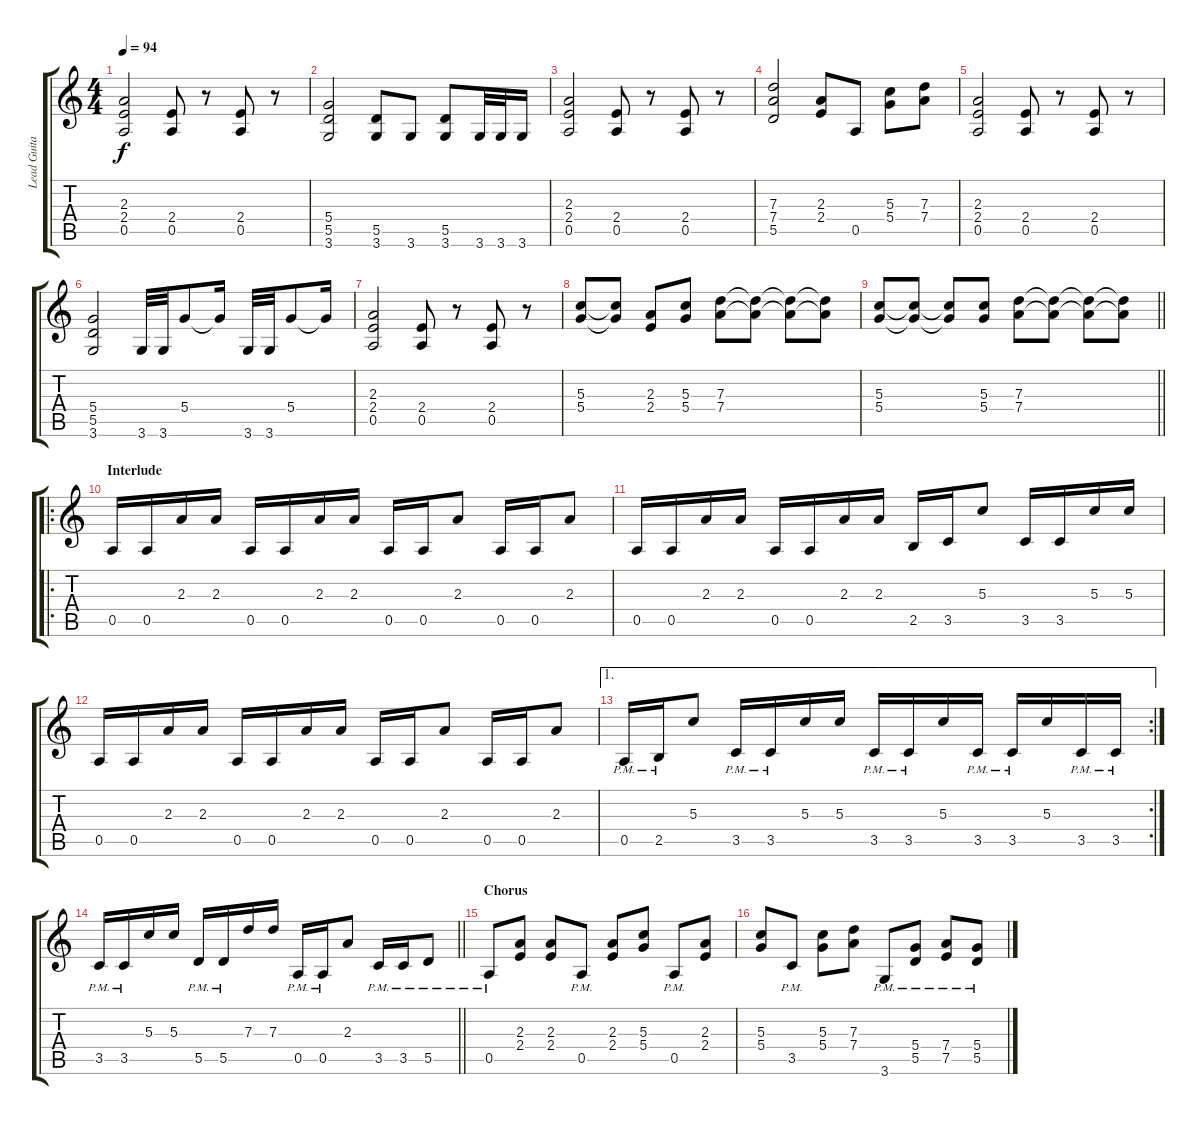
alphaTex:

\track ("Lead Guitar" "Lead Guita") {instrument overdrivenguitar}
\staff {score tabs}
\tuning (E4 B3 G3 D3 A2 E2) {hide}
\ts (4 4)
\tempo 94
\clef g2
\ks c
(2.3 2.4 0.5).2{dy f} (2.4 0.5).8 r.8 (2.4 0.5).8 r.8 |
(5.4 5.5 3.6).2 (5.5 3.6).8 3.6.8 (5.5 3.6).8 3.6.32 3.6.32 3.6.16 |
(2.3 2.4 0.5).2 (2.4 0.5).8 r.8 (2.4 0.5).8 r.8 |
(7.3 7.4 5.5).2 (2.3 2.4).8 0.5.8 (5.3 5.4).8 (7.3 7.4).8 |
(2.3 2.4 0.5).2 (2.4 0.5).8 r.8 (2.4 0.5).8 r.8 |
(5.4 5.5 3.6).2 3.6.32 3.6.32 5.4.8 5.4{t}.16 3.6.32 3.6.32 5.4.8 5.4{t}.16 |
(2.3 2.4 0.5).2 (2.4 0.5).8 r.8 (2.4 0.5).8 r.8 |
(5.3 5.4).8 (5.3{t} 5.4{t}).8 (2.3 2.4).8 (5.3 5.4).8 (7.3 7.4).8 (7.3{t} 7.4{t}).8 (7.3{t} 7.4{t}).8 (7.3{t} 7.4{t}).8 |
\barLineRight lightlight
(5.3 5.4).8 (5.3{t} 5.4{t}).8 (5.3{t} 5.4{t}).8 (5.3 5.4).8 (7.3 7.4).8 (7.3{t} 7.4{t}).8 (7.3{t} 7.4{t}).8 (7.3{t} 7.4{t}).8 |
\ro
\section ("" "Interlude")
0.5.16 0.5.16 2.3.16 2.3.16 0.5.16 0.5.16 2.3.16 2.3.16 0.5.16 0.5.16 2.3.8 0.5.16 0.5.16 2.3.8 |
0.5.16 0.5.16 2.3.16 2.3.16 0.5.16 0.5.16 2.3.16 2.3.16 2.5.16 3.5.16 5.3.8 3.5.16 3.5.16 5.3.16 5.3.16 |
0.5.16 0.5.16 2.3.16 2.3.16 0.5.16 0.5.16 2.3.16 2.3.16 0.5.16 0.5.16 2.3.8 0.5.16 0.5.16 2.3.8 |
\ae 1
\rc 2
0.5{pm}.16 2.5{pm}.16 5.3.8 3.5{pm}.16 3.5{pm}.16 5.3.16 5.3.16 3.5{pm}.16 3.5{pm}.16 5.3.16 3.5{pm}.16 3.5{pm}.16 5.3.16 3.5{pm}.16 3.5{pm}.16 |
\barLineRight lightlight
3.5{pm}.16 3.5{pm}.16 5.3.16 5.3.16 5.5{pm}.16 5.5{pm}.16 7.3.16 7.3.16 0.5{pm}.16 0.5{pm}.16 2.3.8 3.5{pm}.16 3.5{pm}.16 5.5{pm}.8 |
\section ("" "Chorus")
0.5{pm}.8 (2.3 2.4).8 (2.3 2.4).8 0.5{pm}.8 (2.3 2.4).8 (5.3 5.4).8 0.5{pm}.8 (2.3 2.4).8 |
(5.3 5.4).8 3.5{pm}.8 (5.3 5.4).8 (7.3 7.4).8 3.6{pm}.8 (5.4 5.5{pm}).8 (7.4 7.5{pm}).8 (5.4 5.5{pm}).8
